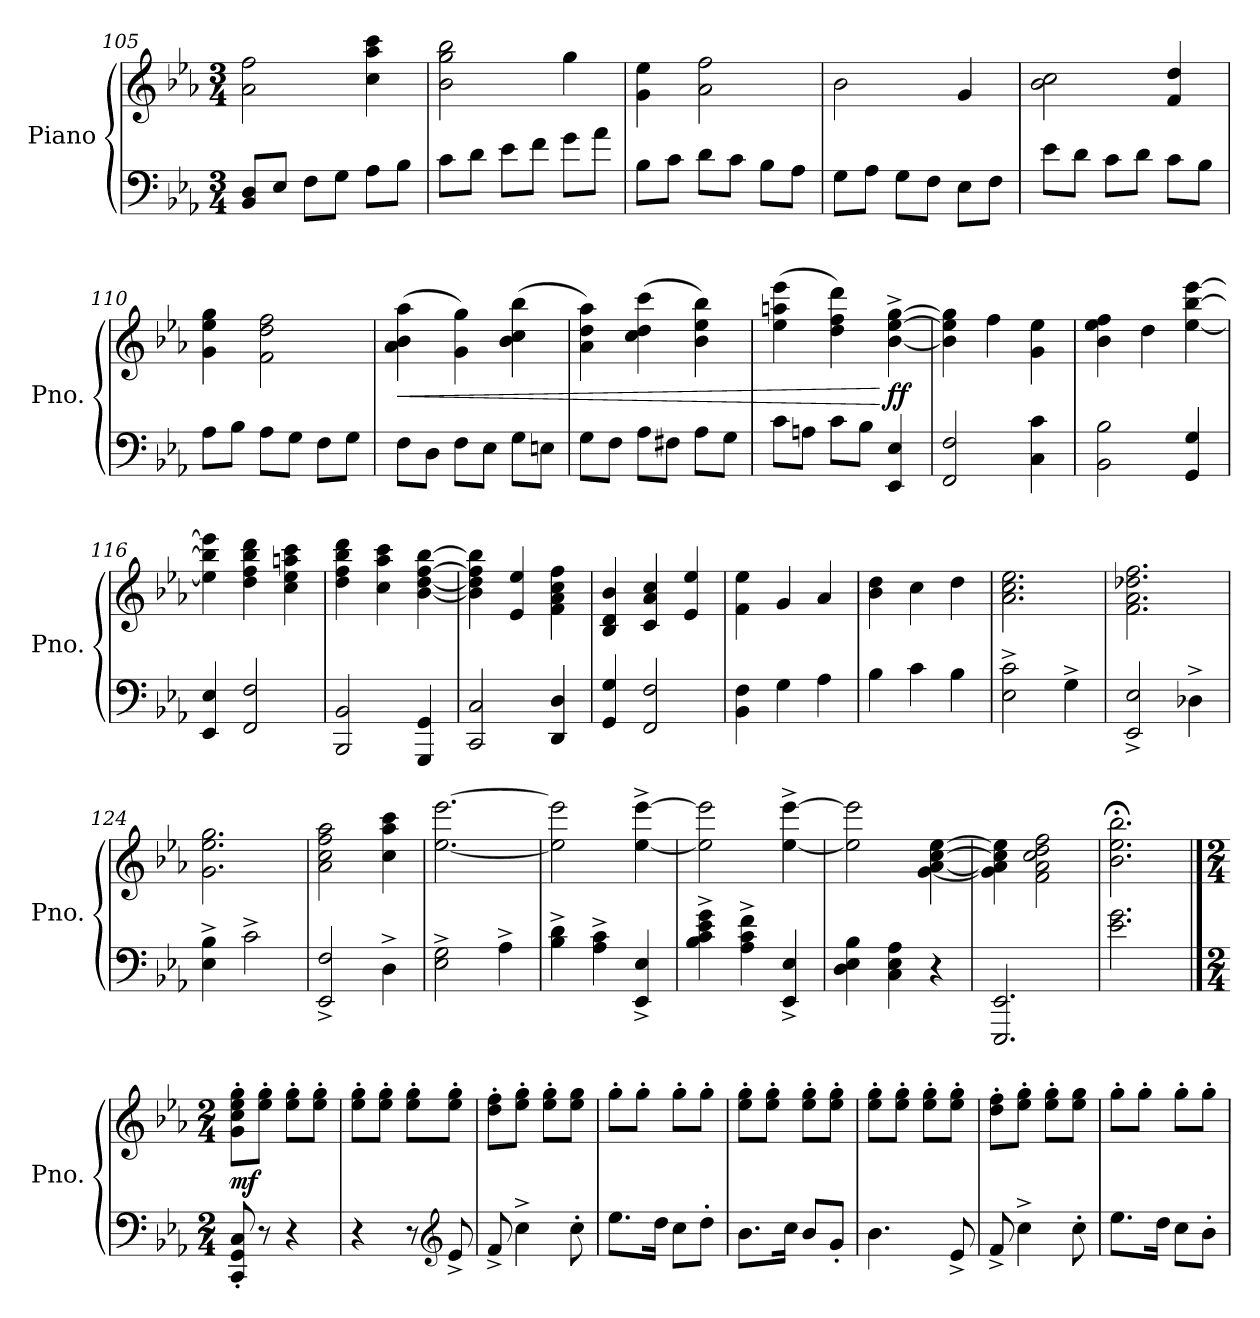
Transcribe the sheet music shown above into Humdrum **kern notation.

**kern	**kern	**dynam
*part1	*part1	*part1
*staff2	*staff1	*staff1/2
*I"Piano	*	*
*I'Pno.	*	*
*clefF4	*clefG2	*
*k[b-e-a-]	*k[b-e-a-]	*
*M3/4	*M3/4	*
=105	=105	=105
8BB-/ 8D/L	2a-\ 2ff\	.
8E-/J	.	.
8F\L	.	.
8G\J	.	.
8A-\L	4cc\ 4aa-\ 4ccc\	.
8B-\J	.	.
=106	=106	=106
8c\L	2b-\ 2gg\ 2bb-\	.
8d\J	.	.
8e-\L	.	.
8f\J	.	.
8g\L	4gg\	.
8a-\J	.	.
=107	=107	=107
8B-\L	4g\ 4ee-\	.
8c\J	.	.
8d\L	2a-\ 2ff\	.
8c\J	.	.
8B-\L	.	.
8A-\J	.	.
!!LO:LB:g=z
=108	=108	=108
8G\L	2b-\	.
8A-\J	.	.
8G\L	.	.
8F\J	.	.
8E-\L	4g/	.
8F\J	.	.
=109	=109	=109
8e-\L	2b-\ 2cc\	.
8d\J	.	.
8c\L	.	.
8d\J	.	.
8c\L	4f/ 4dd/	.
8B-\J	.	.
=110	=110	=110
8A-\L	4g\ 4ee-\ 4gg\	.
8B-\J	.	.
8A-\L	2f\ 2dd\ 2ff\	.
8G\J	.	.
8F\L	.	.
8G\J	.	.
=111	=111	=111
!	!	!LO:HP:b
8F\L	(>4a-\ 4b-\ 4aa-\	<
8D\J	.	.
8F\L	4g\ 4gg\)	.
8E-\J	.	.
8G\L	(>4b-\ 4cc\ 4bb-\	.
8En\J	.	.
=112	=112	=112
8G\L	4a-\ 4dd\ 4aa-\)	.
8F\J	.	.
8A-\L	(>4cc\ 4dd\ 4ccc\	.
8F#X\J	.	.
8A-\L	4b-\ 4ee-\ 4bb-\)	.
8G\J	.	.
!!LO:LB:g=z
=113	=113	=113
8c\L	(>4ee-\ 4aan\ 4eee-\	.
8An\J	.	.
8c\L	4dd\ 4ff\ 4ddd\)	.
8B-\J	.	.
!	!	!LO:DY:n=1:b
4EE-/ 4E-/	[4b-\^ [4ee-\^ [4gg\^	[ ff
=114	=114	=114
2FF/ 2F/	4b-\] 4ee-\] 4gg\]	.
.	4ff\	.
4C\ 4c\	4g\ 4ee-\	.
=115	=115	=115
2BB-\ 2B-\	4b-\ 4ee-\ 4ff\	.
.	4dd\	.
4GG/ 4G/	[4ee-\ [4bb-\ [4eee-\	.
=116	=116	=116
4EE-/ 4E-/	4ee-\] 4bb-\] 4eee-\]	.
2FF/ 2F/	4dd\ 4ff\ 4bb-\ 4ddd\	.
.	4cc\ 4ee-\ 4aan\ 4ccc\	.
=117	=117	=117
2BBB-/ 2BB-/	4dd\ 4ff\ 4bb-\ 4ddd\	.
.	4cc\ 4aa-\ 4ccc\	.
4GGG/ 4GG/	[4b-\ [4dd\ [4ff\ [4bb-\	.
=118	=118	=118
2CC/ 2C/	4b-\] 4dd\] 4ff\] 4bb-\]	.
.	4e-/ 4ee-/	.
4DD/ 4D/	4f\ 4a-\ 4cc\ 4ff\	.
!!LO:LB:g=z
=119	=119	=119
4GG/ 4G/	4B-/ 4d/ 4b-/	.
2FF/ 2F/	4c/ 4a-/ 4cc/	.
.	4e-/ 4ee-/	.
=120	=120	=120
4BB-\ 4F\	4f\ 4ee-\	.
4G\	4g/	.
4A-\	4a-/	.
=121	=121	=121
4B-\	4b-\ 4dd\	.
4c\	4cc\	.
4B-\	4dd\	.
=122	=122	=122
2E-\^ 2c\^	2.a-\ 2.cc\ 2.ee-\	.
4G^\	.	.
=123	=123	=123
2EE-/^ 2E-/^	2.f\ 2.a-\ 2.dd-X\ 2.ff\	.
4D-X^\	.	.
=124	=124	=124
4E-\^ 4B-\^	2.g\ 2.ee-\ 2.gg\	.
2c^\	.	.
=125	=125	=125
2EE-/^ 2F/^	2a-\ 2cc\ 2ff\ 2aa-\	.
4D^\	4cc\ 4aa-\ 4ccc\	.
!!LO:LB:g=z
=126	=126	=126
2E-\^ 2G\^	[2.ee-\ [2.eee-\	.
4A-^\	.	.
=127	=127	=127
4B-\^ 4d\^	2ee-\] 2eee-\]	.
4A-\^ 4c\^	.	.
4EE-/^ 4E-/^	[4ee-\^ [4eee-\^	.
=128	=128	=128
4B-\^ 4c\^ 4e-\^ 4g\^	2ee-\] 2eee-\]	.
4A-\^ 4c\^ 4f\^	.	.
4EE-/^ 4E-/^	[4ee-\^ [4eee-\^	.
=129	=129	=129
4D\ 4E-\ 4B-\	2ee-\] 2eee-\]	.
4C\ 4E-\ 4A-\	.	.
4r	[4g\ [4a-\ [4cc\ [4ee-\	.
=130	=130	=130
2.EEE-/ 2.EE-/	4g\] 4a-\] 4cc\] 4ee-\]	.
.	2f\ 2a-\ 2cc\ 2dd\ 2ff\	.
=131	=131	=131
2.e-\ 2.g\	2.b-\;< 2.ee-\;< 2.bb-\;<	.
!!LO:PB:g=z
==1	==1	==1
*M2/4	*M2/4	*
*	*MM140	*
!	!	!LO:DY:b
8CC/' 8GG/' 8C/'	8g\' 8cc\' 8ee-\' 8gg\'L	mf
8r	8ee-\' 8gg\'J	.
4r	8ee-\' 8gg\'L	.
.	8ee-\' 8gg\'J	.
=2	=2	=2
4r	8ee-\' 8gg\'L	.
.	8ee-\' 8gg\'J	.
8r	8ee-\' 8gg\'L	.
*clefG2	*	*
8e-^/	8ee-\' 8gg\'J	.
=3	=3	=3
8f^/	8dd\' 8ff\'L	.
4cc^\	8ee-\' 8gg\'J	.
.	8ee-\' 8gg\'L	.
8cc'\	8ee-\ 8gg\J	.
=4	=4	=4
8.ee-\L	8gg'\L	.
.	8gg'\J	.
16dd\Jk	.	.
8cc\L	8gg'\L	.
8dd'\J	8gg'\J	.
=5	=5	=5
8.b-\L	8ee-\' 8gg\'L	.
.	8ee-\' 8gg\'J	.
16cc\Jk	.	.
8b-/L	8ee-\' 8gg\'L	.
8g'/J	8ee-\' 8gg\'J	.
=6	=6	=6
4.b-\	8ee-\' 8gg\'L	.
.	8ee-\' 8gg\'J	.
.	8ee-\' 8gg\'L	.
8e-^/	8ee-\' 8gg\'J	.
!!LO:LB:g=z
=7	=7	=7
8f^/	8dd\' 8ff\'L	.
4cc^\	8ee-\' 8gg\'J	.
.	8ee-\' 8gg\'L	.
8cc'\	8ee-\ 8gg\J	.
=8	=8	=8
8.ee-\L	8gg'\L	.
.	8gg'\J	.
16dd\Jk	.	.
8cc\L	8gg'\L	.
8b-'\J	8gg'\J	.
=	=	=
*-	*-	*-
